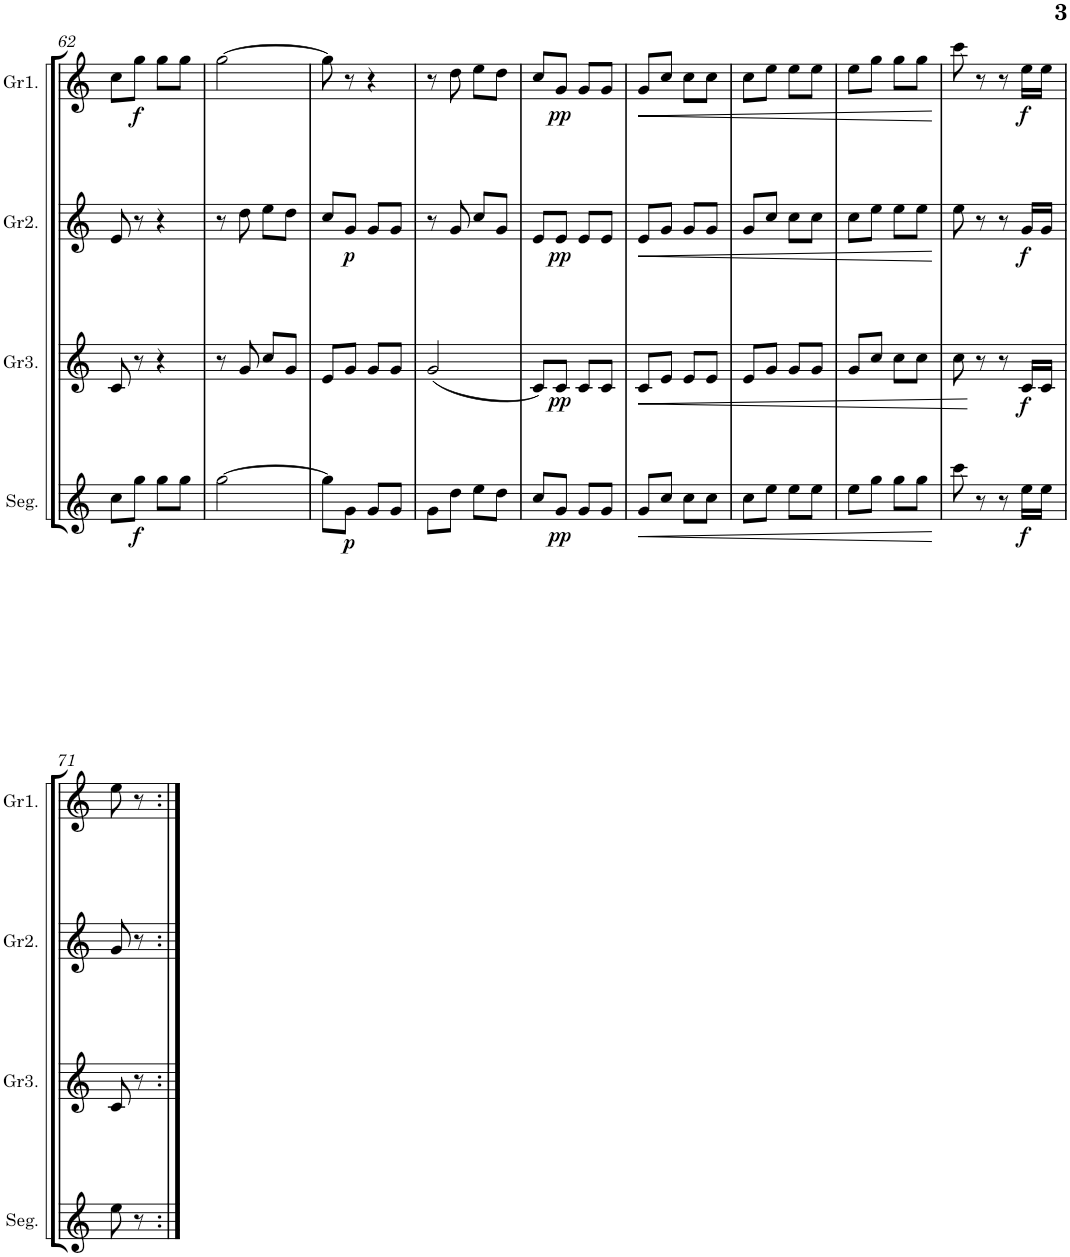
**kern	**dynam	**kern	**dynam	**kern	**dynam	**kern	**dynam
*part4	*part4	*part3	*part3	*part2	*part2	*part1	*part1
*staff4	*staff4	*staff3	*staff3	*staff2	*staff2	*staff1	*staff1
*I"Seguit gralla1	*	*I"Gralla3	*	*I"Gralla2	*	*I"Gralla1	*
*I'Seg.	*	*I'Gr3.	*	*I'Gr2.	*	*I'Gr1.	*
!!LO:PB:g=z
*clefG2	*	*clefG2	*	*clefG2	*	*clefG2	*
*k[]	*	*k[]	*	*k[]	*	*k[]	*
*M2/4	*	*M2/4	*	*M2/4	*	*M2/4	*
=62	=62	=62	=62	=62	=62	=62	=62
8cc\L	.	8c/	.	8e/	.	8cc\L	.
!	!LO:DY:b	!	!	!	!	!	!LO:DY:b
8gg\J	f	8r	.	8r	.	8gg\J	f
8gg\L	.	4r	.	4r	.	8gg\L	.
8gg\J	.	.	.	.	.	8gg\J	.
=63	=63	=63	=63	=63	=63	=63	=63
[2gg\	.	8r	.	8r	.	[2gg\	.
.	.	8g/	.	8dd\	.	.	.
.	.	8cc/L	.	8ee\L	.	.	.
.	.	8g/J	.	8dd\J	.	.	.
=64	=64	=64	=64	=64	=64	=64	=64
8gg\L]	.	8e/L	.	8cc/L	.	8gg\]	.
!	!LO:DY:b	!	!	!	!LO:DY:b	!	!
8g\J	p	8g/J	.	8g/J	p	8r	.
8g/L	.	8g/L	.	8g/L	.	4r	.
8g/J	.	8g/J	.	8g/J	.	.	.
=65	=65	=65	=65	=65	=65	=65	=65
8g\L	.	(2g/	.	8r	.	8r	.
8dd\J	.	.	.	8g/	.	8dd\	.
8ee\L	.	.	.	8cc/L	.	8ee\L	.
8dd\J	.	.	.	8g/J	.	8dd\J	.
=66	=66	=66	=66	=66	=66	=66	=66
8cc/L	.	8c/L)	.	8e/L	.	8cc/L	.
!	!LO:DY:b	!	!LO:DY:b	!	!LO:DY:b	!	!LO:DY:b
8g/J	pp	8c/J	pp	8e/J	pp	8g/J	pp
8g/L	.	8c/L	.	8e/L	.	8g/L	.
8g/J	.	8c/J	.	8e/J	.	8g/J	.
=67	=67	=67	=67	=67	=67	=67	=67
!	!LO:HP:b	!	!LO:HP:b	!	!LO:HP:b	!	!LO:HP:b
8g/L	<	8c/L	<	8e/L	<	8g/L	<
8cc/J	.	8e/J	.	8g/J	.	8cc/J	.
8cc\L	.	8e/L	.	8g/L	.	8cc\L	.
8cc\J	.	8e/J	.	8g/J	.	8cc\J	.
=68	=68	=68	=68	=68	=68	=68	=68
8cc\L	.	8e/L	.	8g/L	.	8cc\L	.
8ee\J	.	8g/J	.	8cc/J	.	8ee\J	.
8ee\L	.	8g/L	.	8cc\L	.	8ee\L	.
8ee\J	.	8g/J	.	8cc\J	.	8ee\J	.
=69	=69	=69	=69	=69	=69	=69	=69
8ee\L	.	8g/L	.	8cc\L	.	8ee\L	.
8gg\J	.	8cc/J	.	8ee\J	.	8gg\J	.
8gg\L	.	8cc\L	.	8ee\L	.	8gg\L	.
8gg\J	.	8cc\J	.	8ee\J	.	8gg\J	.
.	[	.	.	.	[	.	[
=70	=70	=70	=70	=70	=70	=70	=70
8ccc\	.	8cc\	.	8ee\	.	8ccc\	.
8r	.	8r	[	8r	.	8r	.
8r	.	8r	.	8r	.	8r	.
!	!LO:DY:b	!	!LO:DY:b	!	!LO:DY:b	!	!LO:DY:b
16ee\LL	f	16c/LL	f	16g/LL	f	16ee\LL	f
16ee\JJ	.	16c/JJ	.	16g/JJ	.	16ee\JJ	.
!!LO:LB:g=z
=71	=71	=71	=71	=71	=71	=71	=71
8ee\	.	8c/	.	8g/	.	8ee\	.
8r	.	8r	.	8r	.	8r	.
=:|!	=:|!	=:|!	=:|!	=:|!	=:|!	=:|!	=:|!
*-	*-	*-	*-	*-	*-	*-	*-
